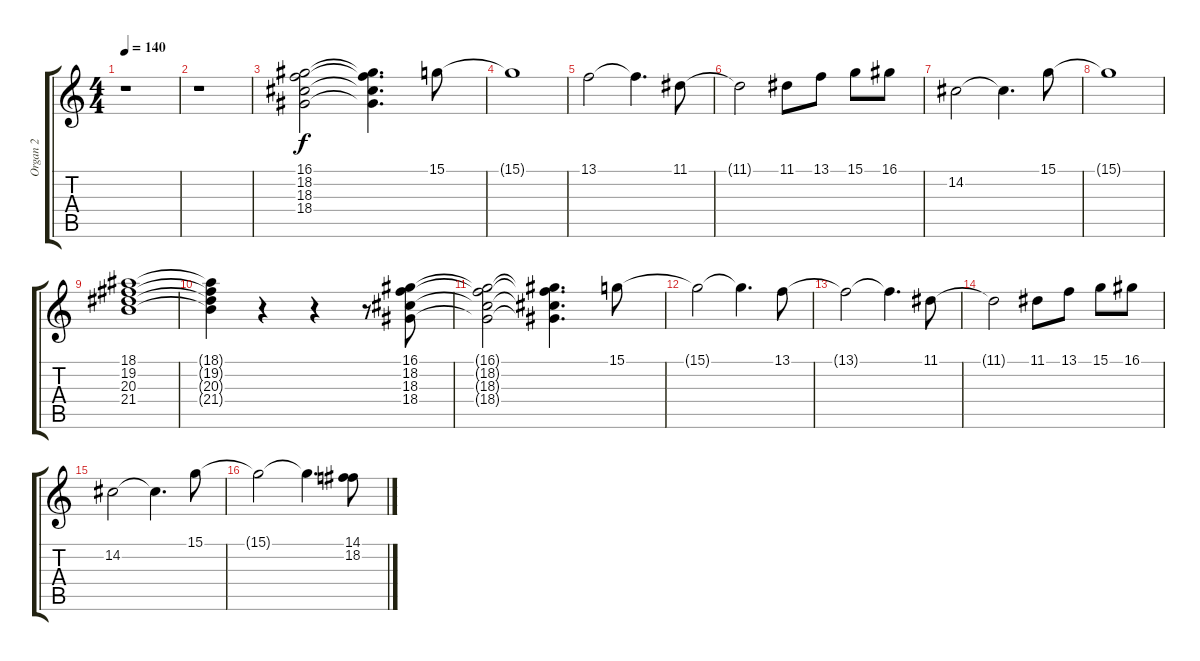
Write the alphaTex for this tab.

\track ("Organ 2" "Organ 2") {instrument percussiveorgan}
\staff {score tabs}
\tuning (E4 B3 G3 D3 A2 E2) {hide}
\ts (4 4)
\tempo 140
\clef g2
\ks c
r.1{dy f} |
r.1 |
(16.1 18.2 18.3 18.4).2 (16.1{t} 18.2{t} 18.3{t} 18.4{t}).4{d} 15.1.8 |
15.1{t}.1 |
13.1.2 13.1{t}.4{d} 11.1.8 |
11.1{t}.2 11.1.8 13.1.8 15.1.8 16.1.8 |
14.2.2 14.2{t}.4{d} 15.1.8 |
15.1{t}.1 |
(18.1 19.2 20.3 21.4).1 |
(18.1{t} 19.2{t} 20.3{t} 21.4{t}).4 r.4 r.4 r.8 (16.1 18.2 18.3 18.4).8 |
(16.1{t} 18.2{t} 18.3{t} 18.4{t}).2 (16.1{t} 18.2{t} 18.3{t} 18.4{t}).4{d} 15.1.8 |
15.1{t}.2 15.1{t}.4{d} 13.1.8 |
13.1{t}.2 13.1{t}.4{d} 11.1.8 |
11.1{t}.2 11.1.8 13.1.8 15.1.8 16.1.8 |
14.2.2 14.2{t}.4{d} 15.1.8 |
15.1{t}.2 15.1{t}.4{d} (14.1 18.2).8
